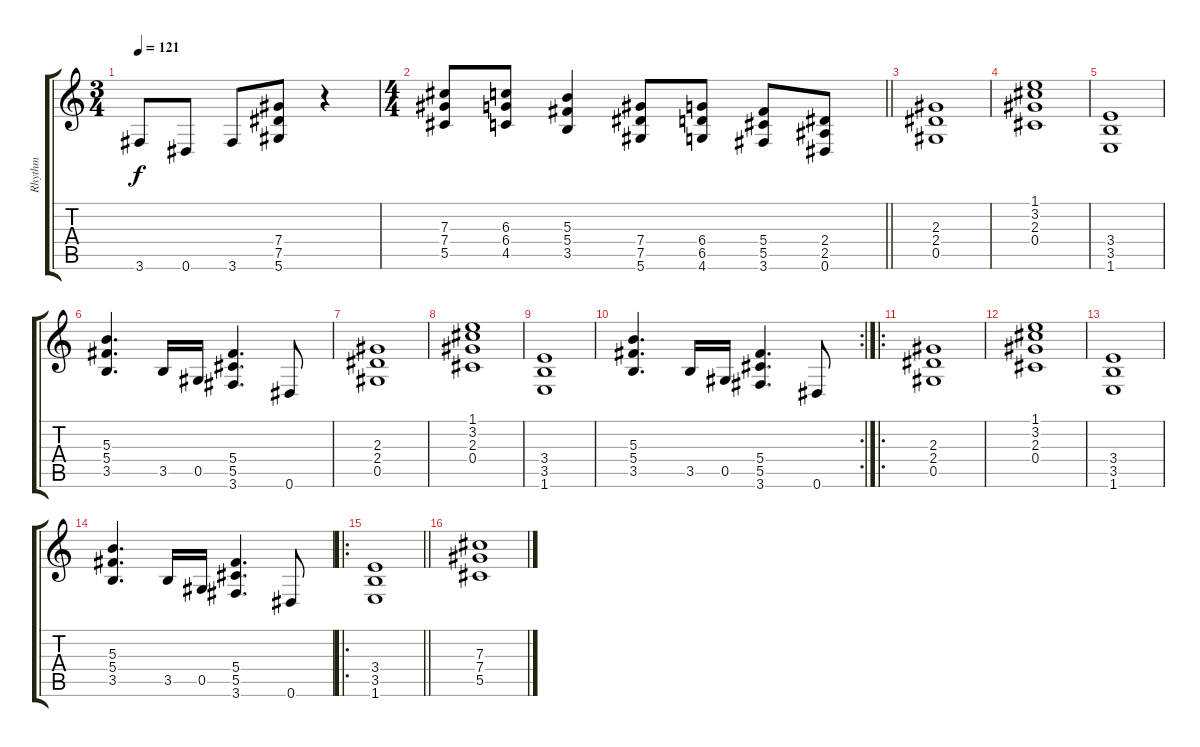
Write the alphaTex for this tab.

\track ("Rhythm" "Rhythm") {instrument distortionguitar}
\staff {score tabs}
\tuning (Eb4 Bb3 Gb3 Db3 Ab2 Eb2) {hide}
\ts (3 4)
\tempo 121
\clef g2
\ks c
3.6.8{dy f} 0.6.8 3.6.8 (7.4 7.5 5.6).8 r.4 |
\ts (4 4)
\barLineRight lightlight
(7.3 7.4 5.5).8 (6.3 6.4 4.5).8 (5.3 5.4 3.5).4 (7.4 7.5 5.6).8 (6.4 6.5 4.6).8 (5.4 5.5 3.6).8 (2.4 2.5 0.6).8 |
(2.3 2.4 0.5).1 |
(1.1 3.2 2.3 0.4).1 |
(3.4 3.5 1.6).1 |
(5.3 5.4 3.5).4{d} 3.5.16 0.5.16 (5.4 5.5 3.6).4{d} 0.6.8 |
(2.3 2.4 0.5).1 |
(1.1 3.2 2.3 0.4).1 |
(3.4 3.5 1.6).1 |
\rc 2
(5.3 5.4 3.5).4{d} 3.5.16 0.5.16 (5.4 5.5 3.6).4{d} 0.6.8 |
\ro
(2.3 2.4 0.5).1 |
(1.1 3.2 2.3 0.4).1 |
(3.4 3.5 1.6).1 |
(5.3 5.4 3.5).4{d} 3.5.16 0.5.16 (5.4 5.5 3.6).4{d} 0.6.8 |
\ro
\barLineRight lightlight
(3.4 3.5 1.6).1 |
(7.3 7.4 5.5).1
